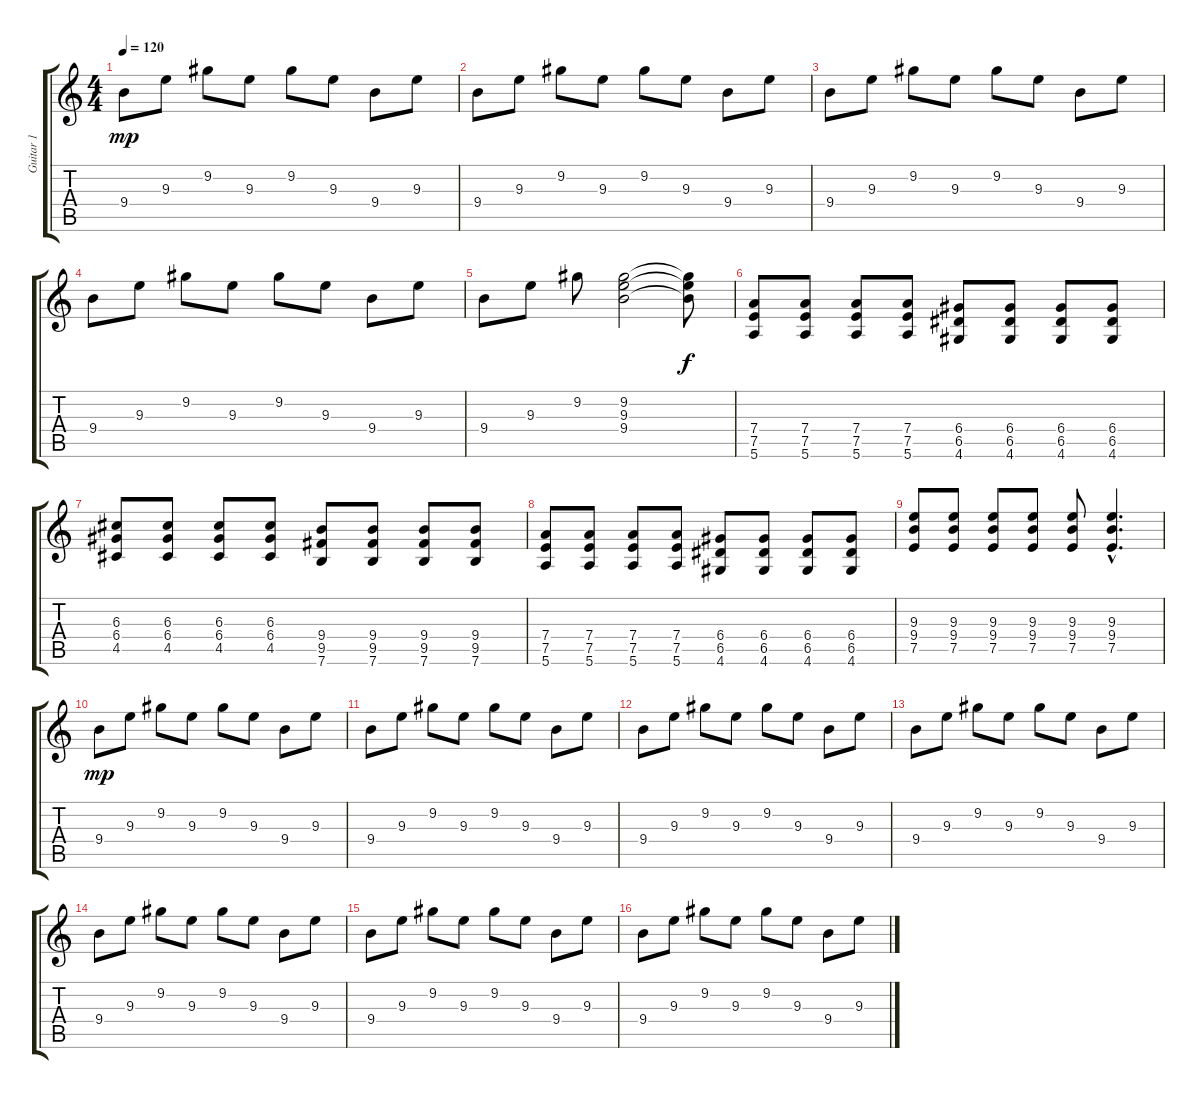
\track ("Guitar 1" "Guitar 1") {instrument electricguitarclean}
\staff {score tabs}
\tuning (E4 B3 G3 D3 A2 E2) {hide}
\ts (4 4)
\tempo 120
\clef g2
\ks c
9.4.8{dy mp} 9.3.8 9.2.8 9.3.8 9.2.8 9.3.8 9.4.8 9.3.8 |
9.4.8 9.3.8 9.2.8 9.3.8 9.2.8 9.3.8 9.4.8 9.3.8 |
9.4.8 9.3.8 9.2.8 9.3.8 9.2.8 9.3.8 9.4.8 9.3.8 |
9.4.8 9.3.8 9.2.8 9.3.8 9.2.8 9.3.8 9.4.8 9.3.8 |
9.4.8 9.3.8 9.2.8 (9.2 9.3 9.4).2 (9.2{t} 9.3{t} 9.4{t}).8{dy f} |
(7.4 7.5 5.6).8{instrument distortionguitar} (7.4 7.5 5.6).8 (7.4 7.5 5.6).8 (7.4 7.5 5.6).8 (6.4 6.5 4.6).8 (6.4 6.5 4.6).8 (6.4 6.5 4.6).8 (6.4 6.5 4.6).8 |
(6.3 6.4 4.5).8 (6.3 6.4 4.5).8 (6.3 6.4 4.5).8 (6.3 6.4 4.5).8 (9.4 9.5 7.6).8 (9.4 9.5 7.6).8 (9.4 9.5 7.6).8 (9.4 9.5 7.6).8 |
(7.4 7.5 5.6).8 (7.4 7.5 5.6).8 (7.4 7.5 5.6).8 (7.4 7.5 5.6).8 (6.4 6.5 4.6).8 (6.4 6.5 4.6).8 (6.4 6.5 4.6).8 (6.4 6.5 4.6).8 |
(9.3 9.4 7.5).8 (9.3 9.4 7.5).8 (9.3 9.4 7.5).8 (9.3 9.4 7.5).8 (9.3 9.4 7.5).8 (9.3{hac} 9.4{hac} 7.5{hac}).4{d} |
9.4.8{dy mp} 9.3.8 9.2.8 9.3.8 9.2.8 9.3.8 9.4.8 9.3.8 |
9.4.8 9.3.8 9.2.8 9.3.8 9.2.8 9.3.8 9.4.8 9.3.8 |
9.4.8 9.3.8 9.2.8 9.3.8 9.2.8 9.3.8 9.4.8 9.3.8 |
9.4.8 9.3.8 9.2.8 9.3.8 9.2.8 9.3.8 9.4.8 9.3.8 |
9.4.8 9.3.8 9.2.8 9.3.8 9.2.8 9.3.8 9.4.8 9.3.8 |
9.4.8 9.3.8 9.2.8 9.3.8 9.2.8 9.3.8 9.4.8 9.3.8 |
9.4.8 9.3.8 9.2.8 9.3.8 9.2.8 9.3.8 9.4.8 9.3.8
